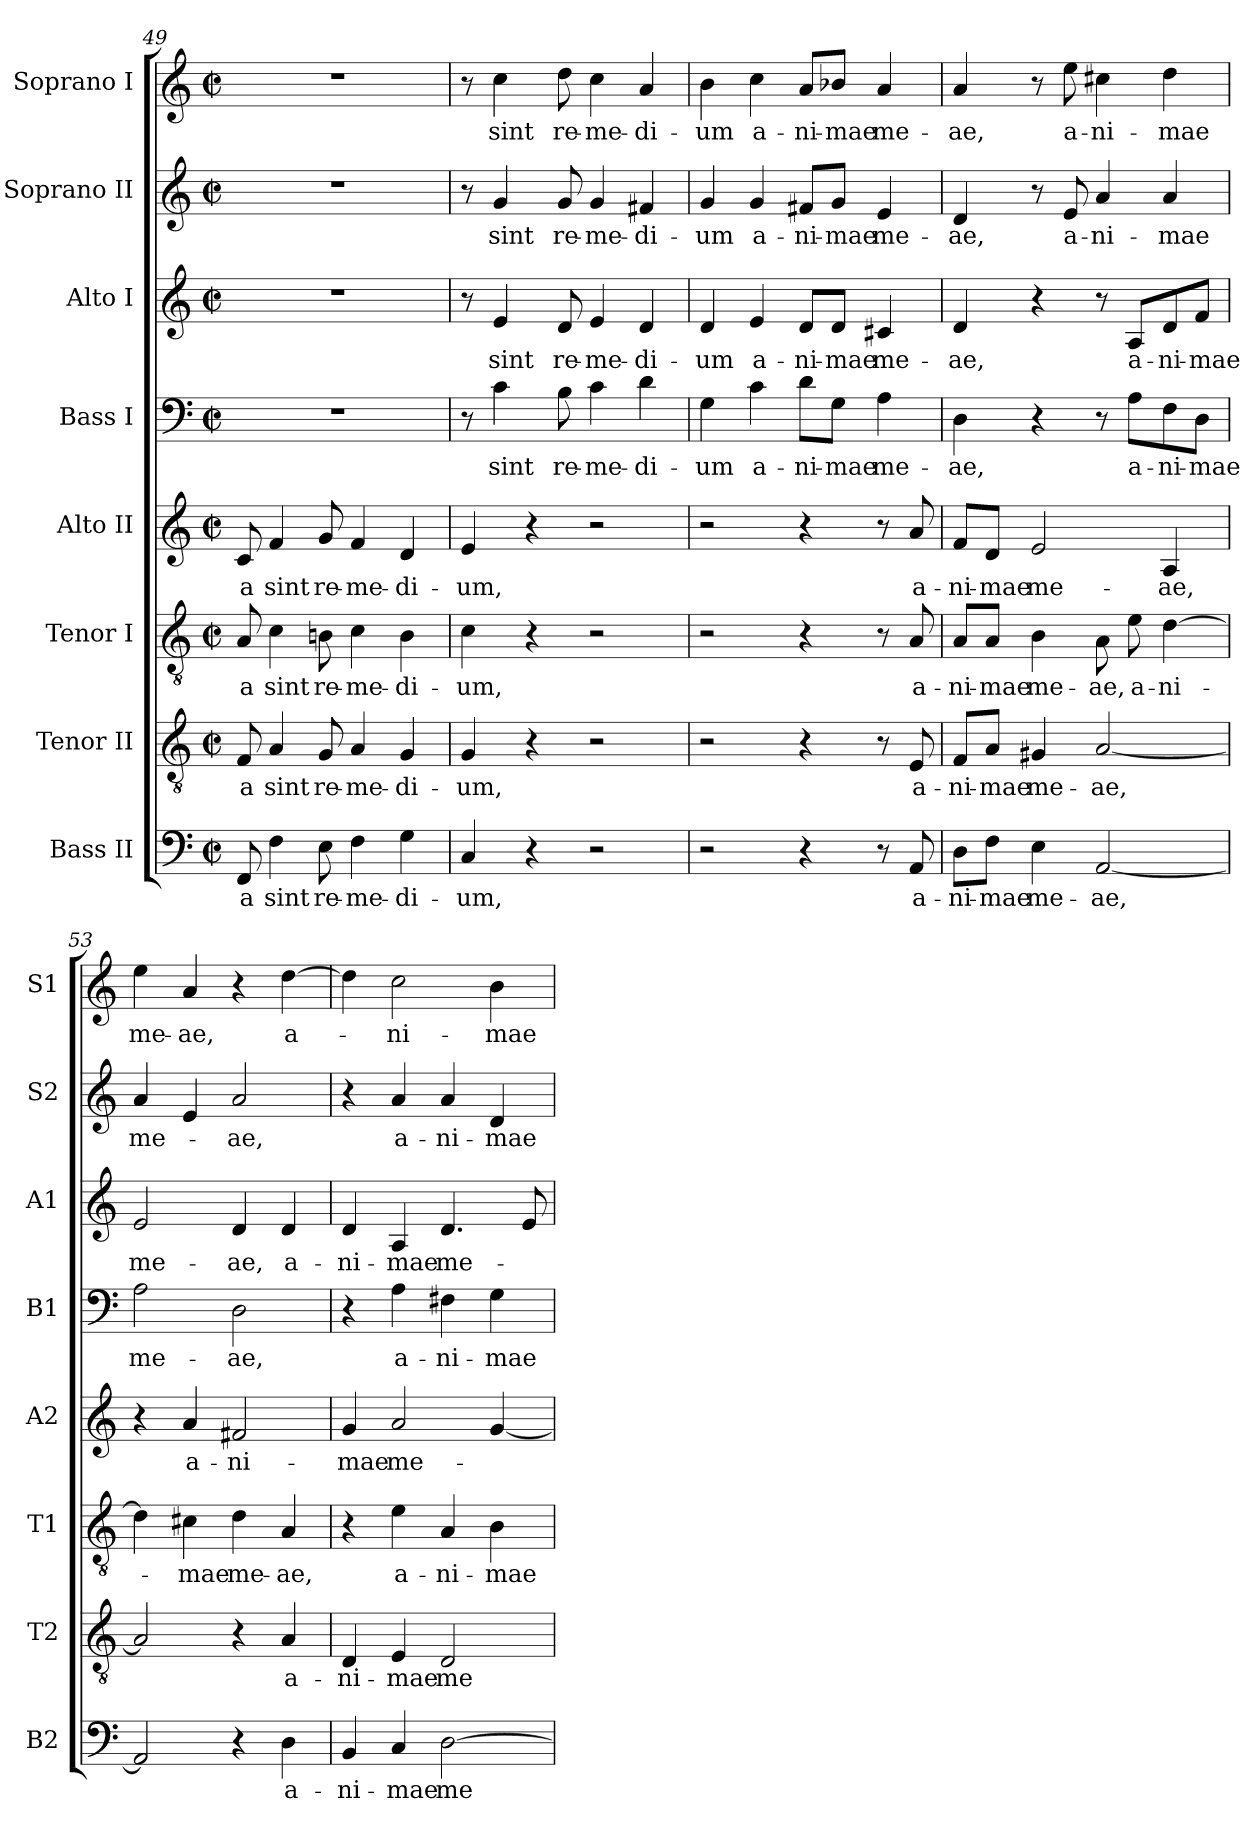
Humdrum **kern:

**kern	**text	**kern	**text	**kern	**text	**kern	**text	**kern	**text	**kern	**text	**kern	**text	**kern	**text
*part8	*part8	*part7	*part7	*part6	*part6	*part5	*part5	*part4	*part4	*part3	*part3	*part2	*part2	*part1	*part1
*staff8	*staff8	*staff7	*staff7	*staff6	*staff6	*staff5	*staff5	*staff4	*staff4	*staff3	*staff3	*staff2	*staff2	*staff1	*staff1
*I"Bass II	*	*I"Tenor II	*	*I"Tenor I	*	*I"Alto II	*	*I"Bass I	*	*I"Alto I	*	*I"Soprano II	*	*I"Soprano I	*
*I'B2	*	*I'T2	*	*I'T1	*	*I'A2	*	*I'B1	*	*I'A1	*	*I'S2	*	*I'S1	*
!!LO:PB:g=z
*clefF4	*	*clefGv2	*	*clefGv2	*	*clefG2	*	*clefF4	*	*clefG2	*	*clefG2	*	*clefG2	*
*k[]	*	*k[]	*	*k[]	*	*k[]	*	*k[]	*	*k[]	*	*k[]	*	*k[]	*
*C:	*	*C:	*	*C:	*	*C:	*	*C:	*	*C:	*	*C:	*	*C:	*
*M2/2	*	*M2/2	*	*M2/2	*	*M2/2	*	*M2/2	*	*M2/2	*	*M2/2	*	*M2/2	*
*met(c|)	*	*met(c|)	*	*met(c|)	*	*met(c|)	*	*met(c|)	*	*met(c|)	*	*met(c|)	*	*met(c|)	*
=49	=49	=49	=49	=49	=49	=49	=49	=49	=49	=49	=49	=49	=49	=49	=49
8FF/	-a	8F/	-a	8A/	-a	8c/	-a	1r	.	1r	.	1r	.	1r	.
4F\	sint	4A/	sint	4c\	sint	4f/	sint	.	.	.	.	.	.	.	.
8E\	re-	8G/	re-	8Bn\	re-	8g/	re-	.	.	.	.	.	.	.	.
4F\	-me-	4A/	-me-	4c\	-me-	4f/	-me-	.	.	.	.	.	.	.	.
4G\	-di-	4G/	-di-	4B\	-di-	4d/	-di-	.	.	.	.	.	.	.	.
=50	=50	=50	=50	=50	=50	=50	=50	=50	=50	=50	=50	=50	=50	=50	=50
4C/	-um,	4G/	-um,	4c\	-um,	4e/	-um,	8r	.	8r	.	8r	.	8r	.
.	.	.	.	.	.	.	.	4c\	sint	4e/	sint	4g/	sint	4cc\	sint
4r	.	4r	.	4r	.	4r	.	.	.	.	.	.	.	.	.
.	.	.	.	.	.	.	.	8B\	re-	8d/	re-	8g/	re-	8dd\	re-
2r	.	2r	.	2r	.	2r	.	4c\	-me-	4e/	-me-	4g/	-me-	4cc\	-me-
.	.	.	.	.	.	.	.	4d\	-di-	4d/	-di-	4f#X/	-di-	4a/	-di-
=51	=51	=51	=51	=51	=51	=51	=51	=51	=51	=51	=51	=51	=51	=51	=51
2r	.	2r	.	2r	.	2r	.	4G\	-um	4d/	-um	4g/	-um	4b\	-um
.	.	.	.	.	.	.	.	4c\	a-	4e/	a-	4g/	a-	4cc\	a-
4r	.	4r	.	4r	.	4r	.	8d\L	-ni-	8d/L	-ni-	8f#X/L	-ni-	8a/L	-ni-
.	.	.	.	.	.	.	.	8G\J	-mae	8d/J	-mae	8g/J	-mae	8b-X/J	-mae
8r	.	8r	.	8r	.	8r	.	4A\	me-	4c#X/	me-	4e/	me-	4a/	me-
8AA/	a-	8E/	a-	8A/	a-	8a/	a-	.	.	.	.	.	.	.	.
=52	=52	=52	=52	=52	=52	=52	=52	=52	=52	=52	=52	=52	=52	=52	=52
8D\L	-ni-	8F/L	-ni-	8A/L	-ni-	8f/L	-ni-	4D\	-ae,	4d/	-ae,	4d/	-ae,	4a/	-ae,
8F\J	-mae	8A/J	-mae	8A/J	-mae	8d/J	-mae	.	.	.	.	.	.	.	.
4E\	me-	4G#X/	me-	4B\	me-	2e/	me-	4r	.	4r	.	8r	.	8r	.
.	.	.	.	.	.	.	.	.	.	.	.	8e/	a-	8ee\	a-
[<2AA/	-ae,	[2A/	-ae,	8A\	-ae,	.	.	8r	.	8r	.	4a/	-ni-	4cc#X\	-ni-
.	.	.	.	8e\	a-	.	.	8A\L	a-	8A/L	a-	.	.	.	.
.	.	.	.	[>4d\	-ni-	4A/	-ae,	8F\	-ni-	8d/	-ni-	4a/	-mae	4dd\	-mae
.	.	.	.	.	.	.	.	8D\J	-mae	8f/J	-mae	.	.	.	.
!!LO:PB:g=z
=53	=53	=53	=53	=53	=53	=53	=53	=53	=53	=53	=53	=53	=53	=53	=53
2AA/]	.	2A/]	.	4d\]	.	4r	.	2A\	me-	2e/	me-	4a/	me-	4ee\	me-
.	.	.	.	4c#X\	-mae	4a/	a-	.	.	.	.	4e/	.	4a/	-ae,
4r	.	4r	.	4d\	me-	2f#X/	-ni-	2D\	-ae,	4d/	-ae,	2a/	-ae,	4r	.
4D\	a-	4A/	a-	4A/	-ae,	.	.	.	.	4d/	a-	.	.	[>4dd\	a-
=54	=54	=54	=54	=54	=54	=54	=54	=54	=54	=54	=54	=54	=54	=54	=54
4BB/	-ni-	4D/	-ni-	4r	.	4g/	-mae	4r	.	4d/	-ni-	4r	.	4dd\]	.
4C/	-mae	4E/	-mae	4e\	a-	2a/	me-	4A\	a-	4A/	-mae	4a/	a-	2cc\	-ni-
[>2D\	me-	2D/	me-	4A/	-ni-	.	.	4F#X\	-ni-	4.d/	me-	4a/	-ni-	.	.
.	.	.	.	4B\	-mae	[4g/	.	4G\	-mae	.	.	4d/	-mae	4b\	-mae
.	.	.	.	.	.	.	.	.	.	8e/	.	.	.	.	.
=	=	=	=	=	=	=	=	=	=	=	=	=	=	=	=
*-	*-	*-	*-	*-	*-	*-	*-	*-	*-	*-	*-	*-	*-	*-	*-
